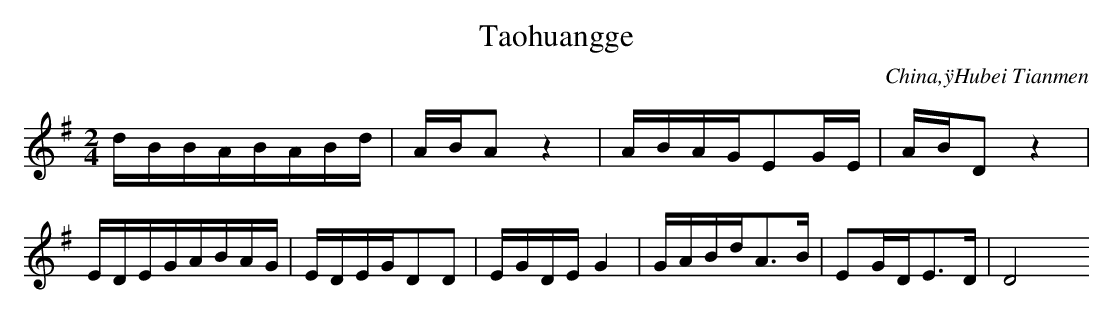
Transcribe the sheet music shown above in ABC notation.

X:1
T: Taohuangge
O: China,ÿHubei Tianmen
M: 2/4
L: 1/16
K: G
dBBABABd | ABA2z4 | ABAGE2GE | ABD2z4 |
EDEGABAG | EDEGD2D2 | EGDEG4 | GABdA3B | E2GDE3D | D8
